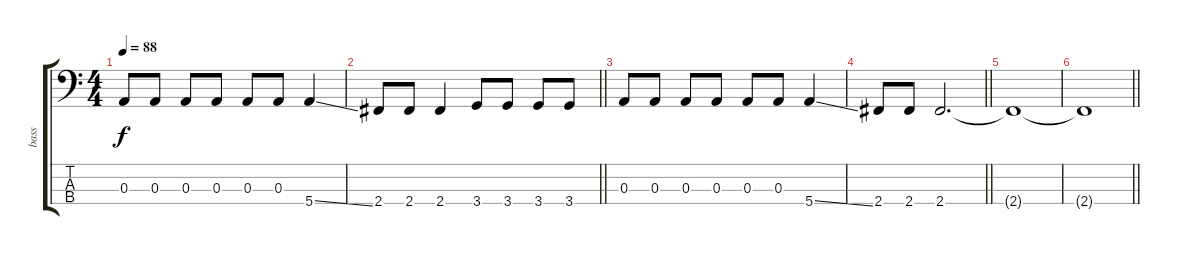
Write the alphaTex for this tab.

\track ("bass" "bass") {instrument electricbassfinger}
\staff {score tabs}
\tuning (G2 D2 A1 E1) {hide}
\ts (4 4)
\tempo 88
\clef f4
\ks c
0.3.8{dy f} 0.3.8 0.3.8 0.3.8 0.3.8 0.3.8 5.4{ss}.4 |
\barLineRight lightlight
2.4.8 2.4.8 2.4.4 3.4.8 3.4.8 3.4.8 3.4.8 |
0.3.8 0.3.8 0.3.8 0.3.8 0.3.8 0.3.8 5.4{ss}.4 |
\barLineRight lightlight
2.4.8 2.4.8 2.4.2{d} |
2.4{t}.1 |
\barLineRight lightlight
2.4{t}.1
